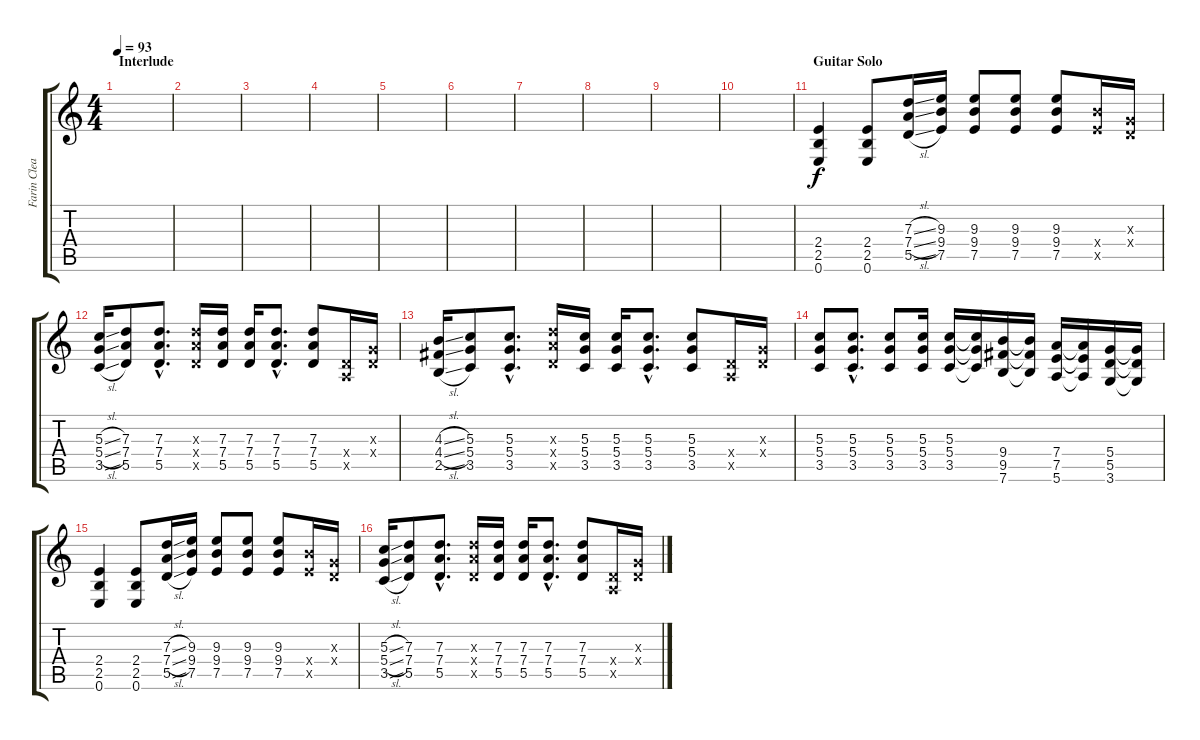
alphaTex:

\track ("Farin Clean" "Farin Clea") {instrument electricguitarjazz}
\staff {score tabs}
\tuning (E4 B3 G3 D3 A2 E2) {hide}
\ts (4 4)
\section ("" "Interlude")
\tempo 93
\clef g2
\ks c
|
|
|
|
|
|
|
|
|
|
\section ("" "Guitar Solo")
(2.4 2.5 0.6).4{dy f volume 14 balance 13 instrument overdrivenguitar} (2.4 2.5 0.6).8 (7.3{sl} 7.4{sl} 5.5{sl}).16 (9.3 9.4 7.5).16 (9.3 9.4 7.5).8 (9.3 9.4 7.5).8 (9.3 9.4 7.5).8 (9.4{x} 7.5{x}).16 (0.3{x} 0.4{x}).16 |
(5.3{sl} 5.4{sl} 3.5{sl}).16 (7.3 7.4 5.5).8 (7.3{hac} 7.4{hac} 5.5{hac}).8{d} (7.3{x} 7.4{x} 5.5{x}).16 (7.3 7.4 5.5).16 (7.3 7.4 5.5).16 (7.3{hac} 7.4{hac} 5.5{hac}).8{d} (7.3 7.4 5.5).8 (0.4{x} 0.5{x}).16 (0.3{x} 0.4{x}).16 |
(4.3{sl} 4.4{sl} 2.5{sl}).16 (5.3 5.4 3.5).8 (5.3{hac} 5.4{hac} 3.5{hac}).8{d} (7.3{x} 7.4{x} 5.5{x}).16 (5.3 5.4 3.5).16 (5.3 5.4 3.5).16 (5.3{hac} 5.4{hac} 3.5{hac}).8{d} (5.3 5.4 3.5).8 (0.4{x} 0.5{x}).16 (0.3{x} 0.4{x}).16 |
(5.3 5.4 3.5).8 (5.3{hac} 5.4{hac} 3.5{hac}).8{d} (5.3 5.4 3.5).8 (5.3 5.4 3.5).16 (5.3 5.4 3.5).16 (5.3{t} 5.4{t} 3.5{t}).16 (9.4 9.5 7.6).16 (9.4{t} 9.5{t} 7.6{t}).16 (7.4 7.5 5.6).16 (7.4{t} 7.5{t} 5.6{t}).16 (5.4 5.5 3.6).16 (5.4{t} 5.5{t} 3.6{t}).16 |
(2.4 2.5 0.6).4 (2.4 2.5 0.6).8 (7.3{sl} 7.4{sl} 5.5{sl}).16 (9.3 9.4 7.5).16 (9.3 9.4 7.5).8 (9.3 9.4 7.5).8 (9.3 9.4 7.5).8 (9.4{x} 7.5{x}).16 (0.3{x} 0.4{x}).16 |
(5.3{sl} 5.4{sl} 3.5{sl}).16 (7.3 7.4 5.5).8 (7.3{hac} 7.4{hac} 5.5{hac}).8{d} (7.3{x} 7.4{x} 5.5{x}).16 (7.3 7.4 5.5).16 (7.3 7.4 5.5).16 (7.3{hac} 7.4{hac} 5.5{hac}).8{d} (7.3 7.4 5.5).8 (0.4{x} 0.5{x}).16 (0.3{x} 0.4{x}).16
